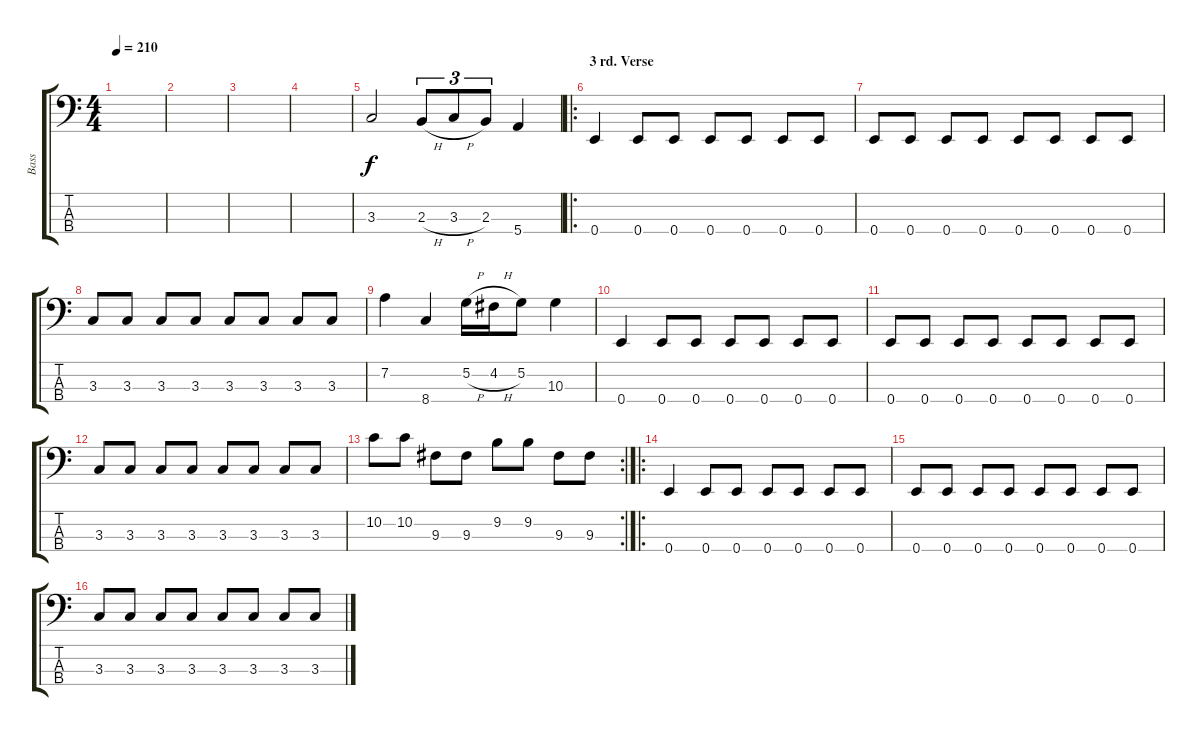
\track ("Bass" "Bass") {instrument electricbassfinger}
\staff {score tabs}
\tuning (G2 D2 A1 E1) {hide}
\ts (4 4)
\tempo 210
\clef f4
\ks c
|
|
|
|
3.3.2 2.3{h}.8{tu (3 2)} 3.3{h}.8{tu (3 2)} 2.3.8{tu (3 2)} 5.4.4 |
\ro
\section ("" "3 rd. Verse")
0.4.4 0.4.8 0.4.8 0.4.8 0.4.8 0.4.8 0.4.8 |
0.4.8 0.4.8 0.4.8 0.4.8 0.4.8 0.4.8 0.4.8 0.4.8 |
3.3.8 3.3.8 3.3.8 3.3.8 3.3.8 3.3.8 3.3.8 3.3.8 |
7.2.4 8.4.4 5.2{h}.16 4.2{h}.16 5.2.8 10.3.4 |
0.4.4 0.4.8 0.4.8 0.4.8 0.4.8 0.4.8 0.4.8 |
0.4.8 0.4.8 0.4.8 0.4.8 0.4.8 0.4.8 0.4.8 0.4.8 |
3.3.8 3.3.8 3.3.8 3.3.8 3.3.8 3.3.8 3.3.8 3.3.8 |
\rc 2
10.2.8 10.2.8 9.3.8 9.3.8 9.2.8 9.2.8 9.3.8 9.3.8 |
\ro
0.4.4 0.4.8 0.4.8 0.4.8 0.4.8 0.4.8 0.4.8 |
0.4.8 0.4.8 0.4.8 0.4.8 0.4.8 0.4.8 0.4.8 0.4.8 |
3.3.8 3.3.8 3.3.8 3.3.8 3.3.8 3.3.8 3.3.8 3.3.8
